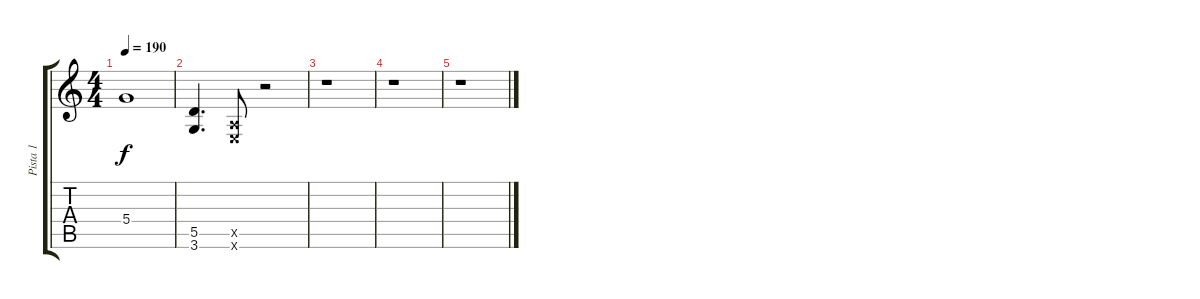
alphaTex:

\track ("Pista 1" "Pista 1") {instrument overdrivenguitar}
\staff {score tabs}
\tuning (E4 B3 G3 D3 A2 E2) {hide}
\ts (4 4)
\tempo 190
\clef g2
\ks c
5.4{t}.1{dy f} |
(5.5 3.6).4{d} (0.5{x} 0.6{x}).8 r.2 |
r.1 |
r.1 |
r.1
